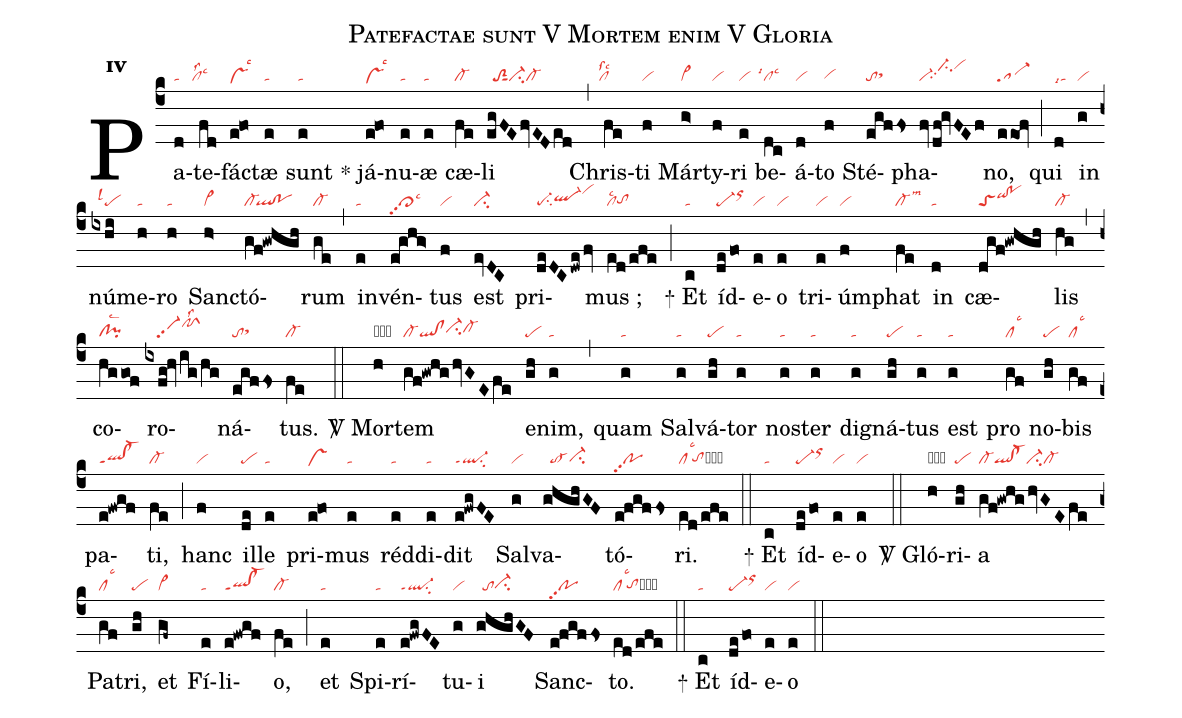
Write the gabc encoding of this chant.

name:Patefactae sunt V Mortem enim V Gloria;
office-part:re;
mode:4;
nabc-lines:1;
%%
initial-style: 1;
name: Patefactae sunt;
mode: 4;
office-part: Responsorium;
annotation: Resp.;
annotation: iv;
nabc-lines: 1;
%%
(c4) Pa(d|ta)te(fd|``cllss2lsc3)fác(e!fo|vshelsc3)tæ(e|ta) sunt(e|ta) <sp>*</sp> já(e!fo|vshelsc3)nu(e|ta)æ(e|ta) cæ(fe|cl-)li(egFEfvEDed|//toS2sut1ci-cl-) (,) Chris(fe|``cllssc2)ti(f|vi) Már(g>|vi>)ty(f|vi)ri(e|vi) be(dc|``cllsi1lsc3)á(d|vi)to(f|vihg) Sté(egffs|tosthh)pha(fv/df!gvFEf|vi-/ci-hjpp2vihk)no,(eeof|sa-) (;) qui(d|talsi7) in(g|vi) nú(ixhi|//pelsl1)me(h|ta)ro(h|ta) Sanc(h>|vi>)tó(gf!gwhgh|cl-`ql!po)rum(ge|cl-) (,) in(e|ta)vén(e@g@hg>|cl>pp2lsc3)tus(f|vi) est(evDC|ci-) pri(deDC/dwe/fv|pe-su2ql-hhvihk)mus ;(ed/efe|cllsc2tohg) (;)
<sp>+</sp> Et(c|ta) íd(de/fo|pe-orhj)e(e|vi)o(e|vi) tri(e|vi)úm(f|vi)phat(fe|cl-lsm3) in(d|ta) cæ(dgf!gwhgh|toSqihi!pohi)lis(hg|cl-) (,) co(hggof|cl!pilsc2)ro(ixfg!hvig/hg|////vi-pp2pfShjlss2)ná(egffs|tosthh)tus.(fe|cl-) (::)

<sp>V/</sp> Mor(h|obvi)tem(gf!gwhghvGEfe|cl-ql!clci-hhcl-hh) e(gh|pe)nim,(g|ta) (,) quam(g|ta) Sal(g|ta)vá(gh|pe)tor(g|ta) no(g|ta)ster(g|ta) di(g|ta)gná(gh|pe)tus(g|ta) est(g|ta) pro(gf|cllsc3) no(gh|pe)bis(gf|cllsc3) pa(e!fwgf|ql!cl-ppt1)ti,(fe|cl-) (;) hanc(f|vi) il(de|pe)le(e|ta) pri(e!fo|vshe)mus(e|ta) réd(e|ta)di(e|ta)dit(e!fwgFE|ql-ppt1su2) Sal(g|vi)va(ghghGF|//to-ci-hg)tó(e!fgffs|popp2)ri.(ed/efe|cllsc3`tohgcb) (::)
<sp>+</sp> Et(c|ta) íd(de/fo|pe-orhj)e(e|vi)o(e|vi) (::)

<sp>V/</sp> Gló(h|obvi)ri(gh|pe)a(gf!gwhg/hvGEfe|cl-ql!cl-ci-cl-) Pa(gf|cllsc3)tri,(gh|pe) et(gf~|vi>) Fí(e|ta)li(e!fwgf|ql!cl-ppt1)o,(fe|cl-) (;) et(e|ta) Spi(e|ta)rí(e!fwgFE|ql-ppt1su2)tu(g|vi)i(ghghGF|//toci-hg) Sanc(e!fgffs|popp2)to.(ed/efe|cllsc3`tohgcb) (::)
<sp>+</sp> Et(c|ta) íd(de/fo|pe-orhj)e(e|vi)o(e|vi) (::)
